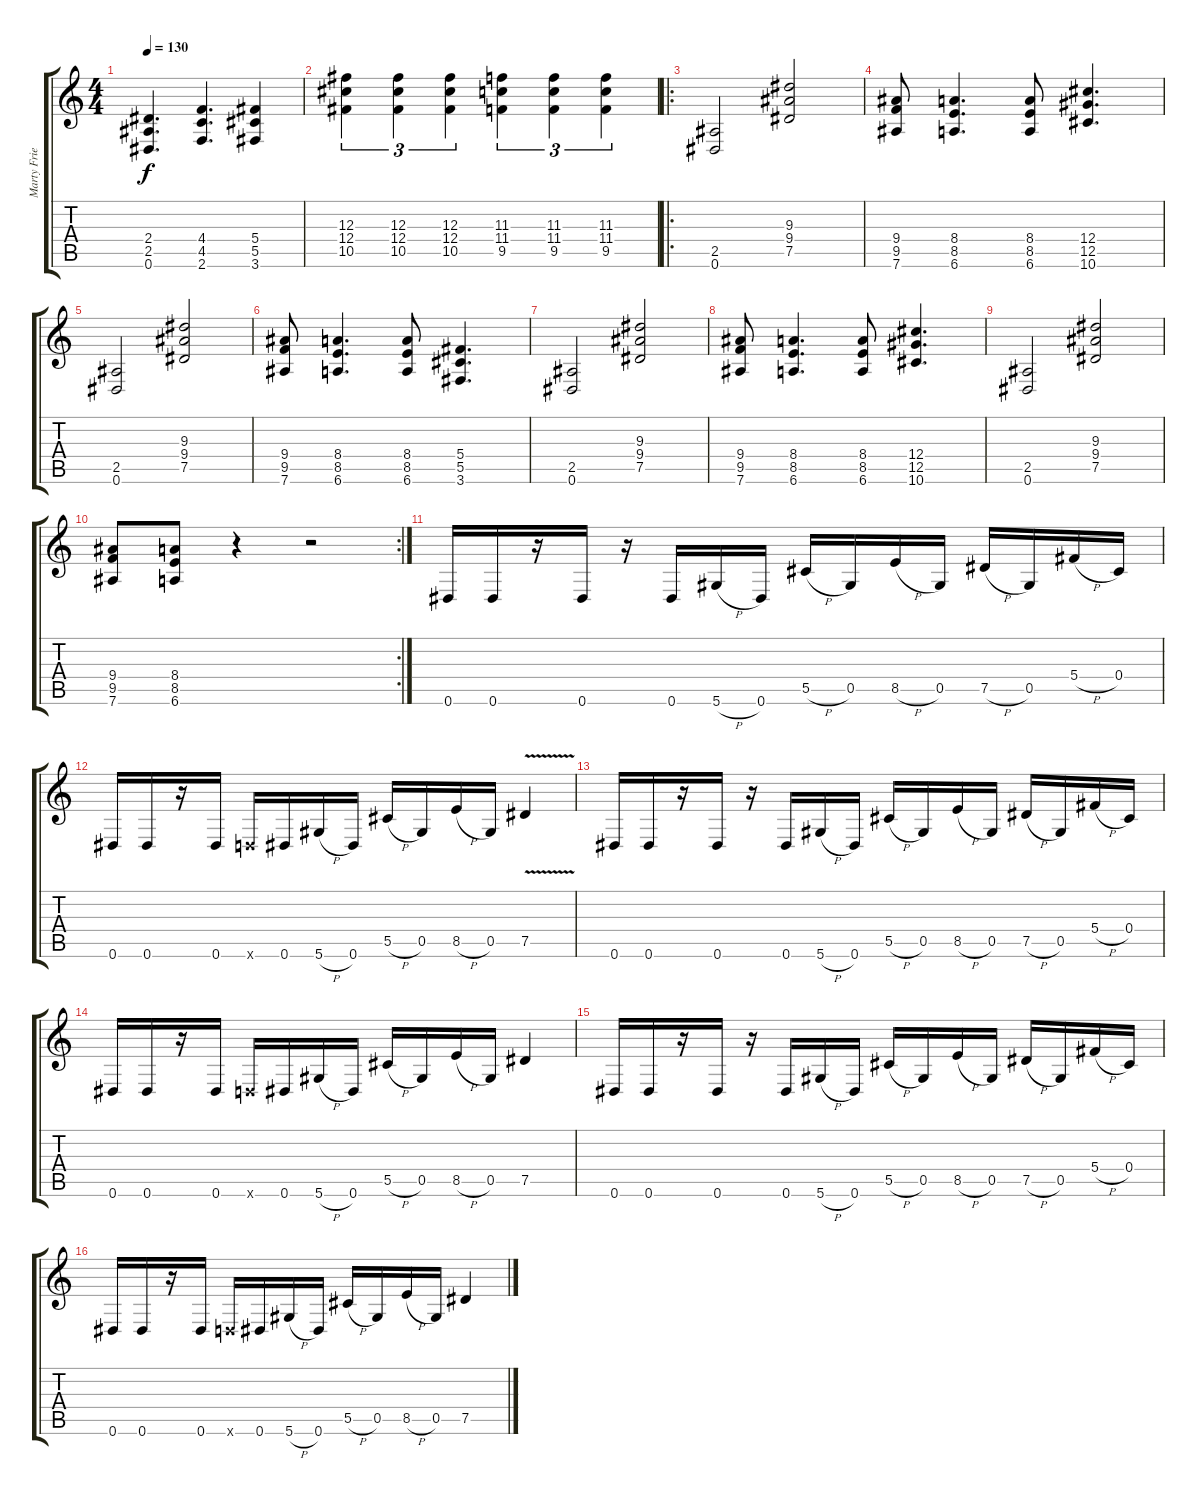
\track ("Marty Friedman " "Marty Frie") {instrument distortionguitar}
\staff {score tabs}
\tuning (Eb4 Bb3 Gb3 Db3 Ab2 Eb2) {hide}
\ts (4 4)
\tempo 130
\clef g2
\ks c
(2.4 2.5 0.6).4{d dy f} (4.4 4.5 2.6).4{d} (5.4 5.5 3.6).4 |
(12.3 12.4 10.5).4{tu (3 2)} (12.3 12.4 10.5).4{tu (3 2)} (12.3 12.4 10.5).4{tu (3 2)} (11.3 11.4 9.5).4{tu (3 2)} (11.3 11.4 9.5).4{tu (3 2)} (11.3 11.4 9.5).4{tu (3 2)} |
\ro
(2.5 0.6).2 (9.3 9.4 7.5).2 |
(9.4 9.5 7.6).8 (8.4 8.5 6.6).4{d} (8.4 8.5 6.6).8 (12.4 12.5 10.6).4{d} |
(2.5 0.6).2 (9.3 9.4 7.5).2 |
(9.4 9.5 7.6).8 (8.4 8.5 6.6).4{d} (8.4 8.5 6.6).8 (5.4 5.5 3.6).4{d} |
(2.5 0.6).2 (9.3 9.4 7.5).2 |
(9.4 9.5 7.6).8 (8.4 8.5 6.6).4{d} (8.4 8.5 6.6).8 (12.4 12.5 10.6).4{d} |
(2.5 0.6).2 (9.3 9.4 7.5).2 |
\rc 2
(9.4 9.5 7.6).8 (8.4 8.5 6.6).8 r.4 r.2 |
0.6.16 0.6.16 r.16 0.6.16 r.16 0.6.16 5.6{h}.16 0.6.16 5.5{h}.16 0.5.16 8.5{h}.16 0.5.16 7.5{h}.16 0.5.16 5.4{h}.16 0.4.16 |
0.6.16 0.6.16 r.16 0.6.16 -1.6{x}.16 0.6.16 5.6{h}.16 0.6.16 5.5{h}.16 0.5.16 8.5{h}.16 0.5.16 7.5{v}.4 |
0.6.16 0.6.16 r.16 0.6.16 r.16 0.6.16 5.6{h}.16 0.6.16 5.5{h}.16 0.5.16 8.5{h}.16 0.5.16 7.5{h}.16 0.5.16 5.4{h}.16 0.4.16 |
0.6.16 0.6.16 r.16 0.6.16 -1.6{x}.16 0.6.16 5.6{h}.16 0.6.16 5.5{h}.16 0.5.16 8.5{h}.16 0.5.16 7.5.4 |
0.6.16 0.6.16 r.16 0.6.16 r.16 0.6.16 5.6{h}.16 0.6.16 5.5{h}.16 0.5.16 8.5{h}.16 0.5.16 7.5{h}.16 0.5.16 5.4{h}.16 0.4.16 |
0.6.16 0.6.16 r.16 0.6.16 -1.6{x}.16 0.6.16 5.6{h}.16 0.6.16 5.5{h}.16 0.5.16 8.5{h}.16 0.5.16 7.5.4
